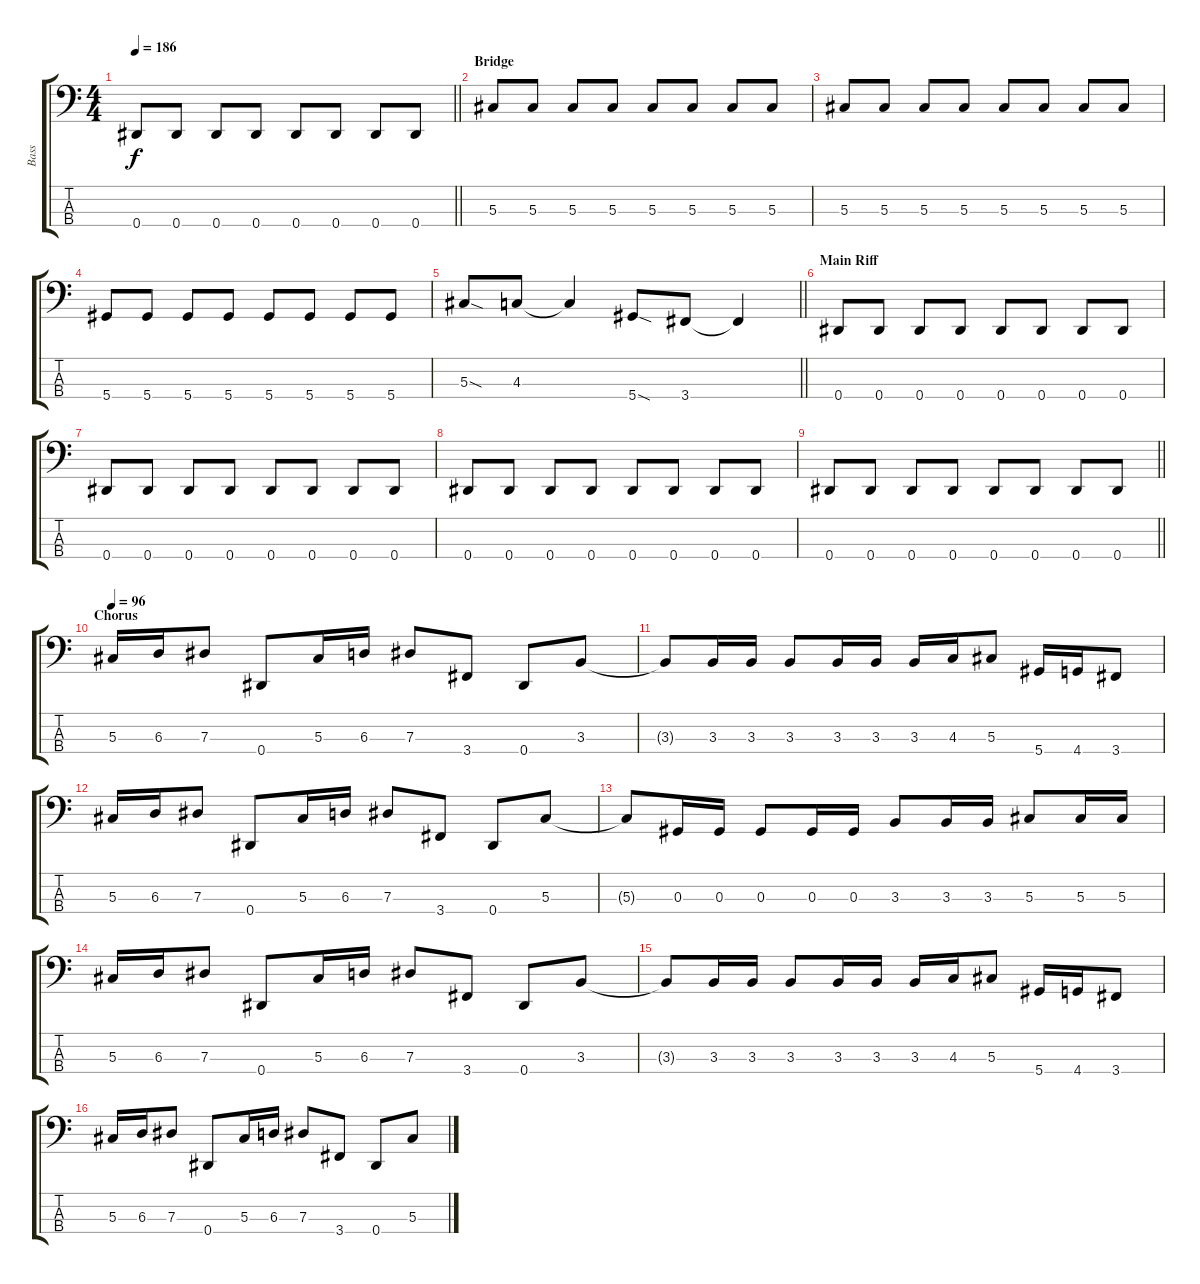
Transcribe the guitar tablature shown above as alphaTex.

\track ("Bass" "Bass") {instrument electricbassfinger}
\staff {score tabs}
\tuning (Gb2 Db2 Ab1 Eb1) {hide}
\ts (4 4)
\tempo 186
\clef f4
\barLineRight lightlight
\ks c
0.4.8{dy f} 0.4.8 0.4.8 0.4.8 0.4.8 0.4.8 0.4.8 0.4.8 |
\section ("" "Bridge")
5.3.8 5.3.8 5.3.8 5.3.8 5.3.8 5.3.8 5.3.8 5.3.8 |
5.3.8 5.3.8 5.3.8 5.3.8 5.3.8 5.3.8 5.3.8 5.3.8 |
5.4.8 5.4.8 5.4.8 5.4.8 5.4.8 5.4.8 5.4.8 5.4.8 |
\barLineRight lightlight
5.3{sod}.8 4.3.8 4.3{t}.4 5.4{sod}.8 3.4.8 3.4{t}.4 |
\section ("" "Main Riff")
0.4.8 0.4.8 0.4.8 0.4.8 0.4.8 0.4.8 0.4.8 0.4.8 |
0.4.8 0.4.8 0.4.8 0.4.8 0.4.8 0.4.8 0.4.8 0.4.8 |
0.4.8 0.4.8 0.4.8 0.4.8 0.4.8 0.4.8 0.4.8 0.4.8 |
\barLineRight lightlight
0.4.8 0.4.8 0.4.8 0.4.8 0.4.8 0.4.8 0.4.8 0.4.8 |
\section ("" "Chorus")
\tempo 96
5.3.16 6.3.16 7.3.8 0.4.8 5.3.16 6.3.16 7.3.8 3.4.8 0.4.8 3.3.8 |
3.3{t}.8 3.3.16 3.3.16 3.3.8 3.3.16 3.3.16 3.3.16 4.3.16 5.3.8 5.4.16 4.4.16 3.4.8 |
5.3.16 6.3.16 7.3.8 0.4.8 5.3.16 6.3.16 7.3.8 3.4.8 0.4.8 5.3.8 |
5.3{t}.8 0.3.16 0.3.16 0.3.8 0.3.16 0.3.16 3.3.8 3.3.16 3.3.16 5.3.8 5.3.16 5.3.16 |
5.3.16 6.3.16 7.3.8 0.4.8 5.3.16 6.3.16 7.3.8 3.4.8 0.4.8 3.3.8 |
3.3{t}.8 3.3.16 3.3.16 3.3.8 3.3.16 3.3.16 3.3.16 4.3.16 5.3.8 5.4.16 4.4.16 3.4.8 |
5.3.16 6.3.16 7.3.8 0.4.8 5.3.16 6.3.16 7.3.8 3.4.8 0.4.8 5.3.8
